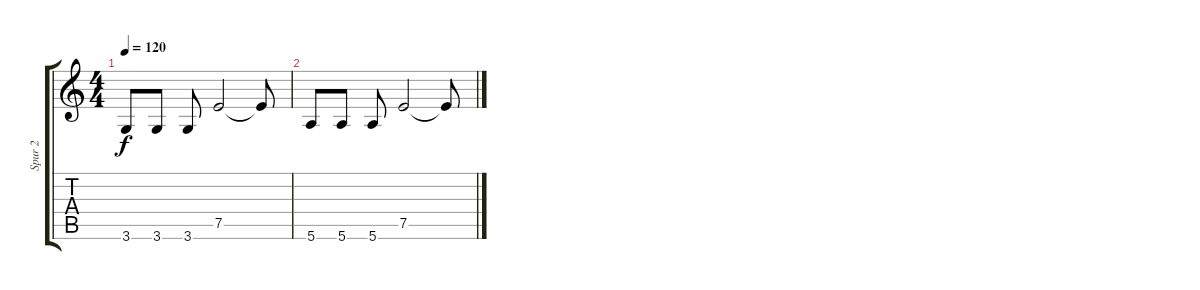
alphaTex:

\track ("Spur 2" "Spur 2") {instrument distortionguitar}
\staff {score tabs}
\tuning (E4 B3 G3 D3 A2 E2) {hide}
\ts (4 4)
\tempo 120
\clef g2
\ks c
3.6.8{dy f} 3.6.8 3.6.8 7.5.2 7.5{t}.8 |
5.6.8 5.6.8 5.6.8 7.5.2 7.5{t}.8
